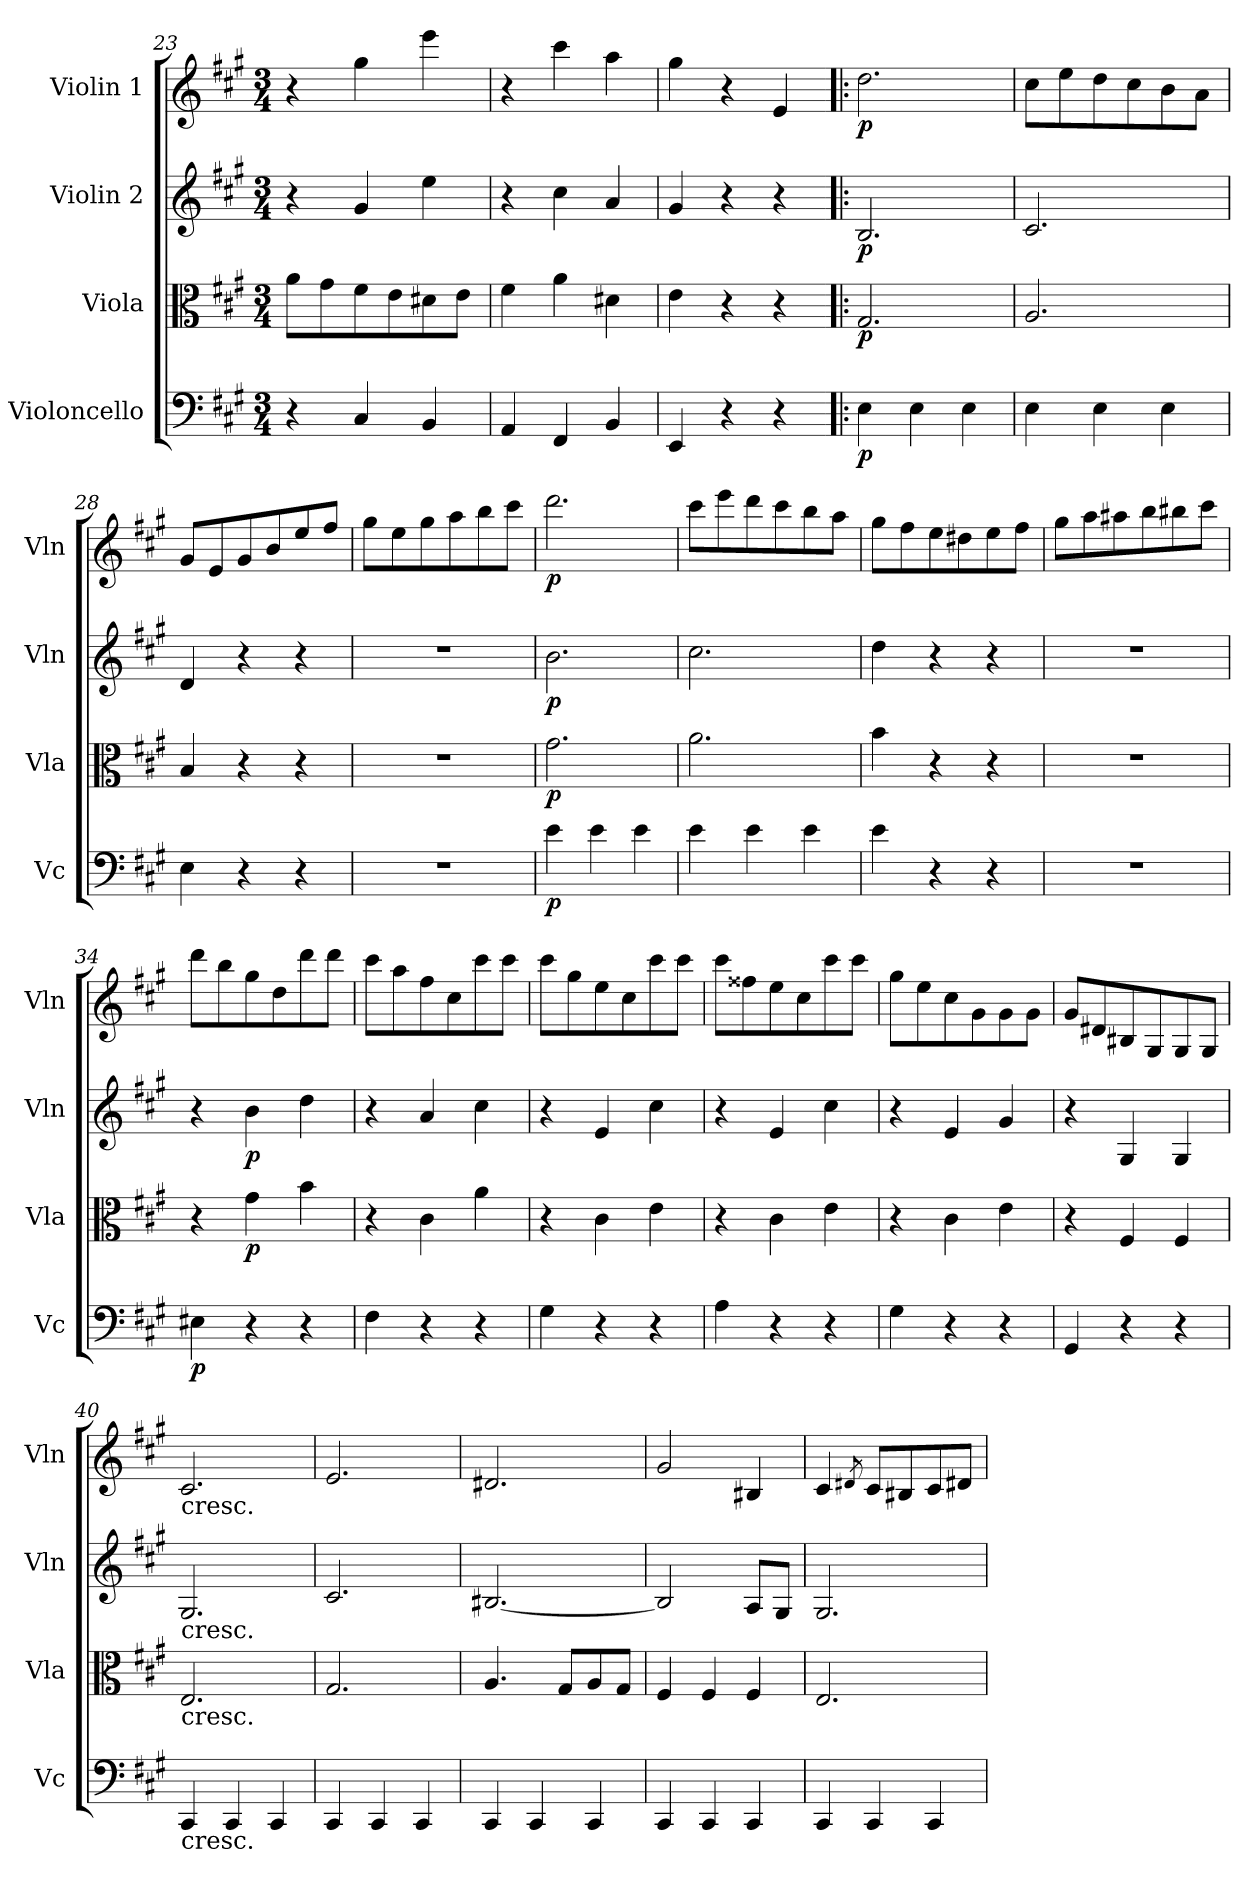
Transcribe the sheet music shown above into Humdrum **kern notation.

**kern	**dynam	**kern	**dynam	**kern	**dynam	**kern	**dynam
*part4	*part4	*part3	*part3	*part2	*part2	*part1	*part1
*staff4	*staff4	*staff3	*staff3	*staff2	*staff2	*staff1	*staff1
*I"Violoncello	*	*I"Viola	*	*I"Violin 2	*	*I"Violin 1	*
*I'Vc	*	*I'Vla	*	*I'Vln	*	*I'Vln	*
*clefF4	*	*clefC3	*	*clefG2	*	*clefG2	*
*k[f#c#g#]	*	*k[f#c#g#]	*	*k[f#c#g#]	*	*k[f#c#g#]	*
*M3/4	*	*M3/4	*	*M3/4	*	*M3/4	*
=23	=23	=23	=23	=23	=23	=23	=23
4r	.	8a\L	.	4r	.	4r	.
.	.	8g#\	.	.	.	.	.
4C#/	.	8f#\	.	4g#/	.	4gg#\	.
.	.	8e\	.	.	.	.	.
4BB/	.	8d#X\	.	4ee\	.	4eee\	.
.	.	8e\J	.	.	.	.	.
=24	=24	=24	=24	=24	=24	=24	=24
4AA/	.	4f#\	.	4r	.	4r	.
4FF#/	.	4a\	.	4cc#\	.	4ccc#\	.
4BB/	.	4d#X\	.	4a/	.	4aa\	.
=25	=25	=25	=25	=25	=25	=25	=25
4EE/	.	4e\	.	4g#/	.	4gg#\	.
4r	.	4r	.	4r	.	4r	.
4r	.	4r	.	4r	.	4e/	.
=26!|:	=26!|:	=26!|:	=26!|:	=26!|:	=26!|:	=26!|:	=26!|:
!	!LO:DY:b	!	!LO:DY:b	!	!LO:DY:b	!	!LO:DY:b
4E\	p	2.G#/	p	2.B/	p	2.dd\	p
4E\	.	.	.	.	.	.	.
4E\	.	.	.	.	.	.	.
=27	=27	=27	=27	=27	=27	=27	=27
4E\	.	2.A/	.	2.c#/	.	8cc#\L	.
.	.	.	.	.	.	8ee\	.
4E\	.	.	.	.	.	8dd\	.
.	.	.	.	.	.	8cc#\	.
4E\	.	.	.	.	.	8b\	.
.	.	.	.	.	.	8a\J	.
=28	=28	=28	=28	=28	=28	=28	=28
4E\	.	4B/	.	4d/	.	8g#/L	.
.	.	.	.	.	.	8e/	.
4r	.	4r	.	4r	.	8g#/	.
.	.	.	.	.	.	8b/	.
4r	.	4r	.	4r	.	8ee/	.
.	.	.	.	.	.	8ff#/J	.
=29	=29	=29	=29	=29	=29	=29	=29
2.r	.	2.r	.	2.r	.	8gg#\L	.
.	.	.	.	.	.	8ee\	.
.	.	.	.	.	.	8gg#\	.
.	.	.	.	.	.	8aa\	.
.	.	.	.	.	.	8bb\	.
.	.	.	.	.	.	8ccc#\J	.
=30	=30	=30	=30	=30	=30	=30	=30
!	!LO:DY:b	!	!LO:DY:b	!	!LO:DY:b	!	!LO:DY:b
4e\	p	2.g#\	p	2.b\	p	2.ddd\	p
4e\	.	.	.	.	.	.	.
4e\	.	.	.	.	.	.	.
=31	=31	=31	=31	=31	=31	=31	=31
4e\	.	2.a\	.	2.cc#\	.	8ccc#\L	.
.	.	.	.	.	.	8eee\	.
4e\	.	.	.	.	.	8ddd\	.
.	.	.	.	.	.	8ccc#\	.
4e\	.	.	.	.	.	8bb\	.
.	.	.	.	.	.	8aa\J	.
=32	=32	=32	=32	=32	=32	=32	=32
4e\	.	4b\	.	4dd\	.	8gg#\L	.
.	.	.	.	.	.	8ff#\	.
4r	.	4r	.	4r	.	8ee\	.
.	.	.	.	.	.	8dd#X\	.
4r	.	4r	.	4r	.	8ee\	.
.	.	.	.	.	.	8ff#\J	.
=33	=33	=33	=33	=33	=33	=33	=33
2.r	.	2.r	.	2.r	.	8gg#\L	.
.	.	.	.	.	.	8aa\	.
.	.	.	.	.	.	8aa#X\	.
.	.	.	.	.	.	8bb\	.
.	.	.	.	.	.	8bb#X\	.
.	.	.	.	.	.	8ccc#\J	.
=34	=34	=34	=34	=34	=34	=34	=34
!	!LO:DY:b	!	!	!	!	!	!
4E#X\	p	4r	.	4r	.	8ddd\L	.
.	.	.	.	.	.	8bb\	.
!	!	!	!LO:DY:b	!	!LO:DY:b	!	!
4r	.	4g#\	p	4b\	p	8gg#\	.
.	.	.	.	.	.	8dd\	.
4r	.	4b\	.	4dd\	.	8ddd\	.
.	.	.	.	.	.	8ddd\J	.
=35	=35	=35	=35	=35	=35	=35	=35
4F#\	.	4r	.	4r	.	8ccc#\L	.
.	.	.	.	.	.	8aa\	.
4r	.	4c#\	.	4a/	.	8ff#\	.
.	.	.	.	.	.	8cc#\	.
4r	.	4a\	.	4cc#\	.	8ccc#\	.
.	.	.	.	.	.	8ccc#\J	.
=36	=36	=36	=36	=36	=36	=36	=36
4G#\	.	4r	.	4r	.	8ccc#\L	.
.	.	.	.	.	.	8gg#\	.
4r	.	4c#\	.	4e/	.	8ee\	.
.	.	.	.	.	.	8cc#\	.
4r	.	4e\	.	4cc#\	.	8ccc#\	.
.	.	.	.	.	.	8ccc#\J	.
=37	=37	=37	=37	=37	=37	=37	=37
4A\	.	4r	.	4r	.	8ccc#\L	.
.	.	.	.	.	.	8ff##X\	.
4r	.	4c#\	.	4e/	.	8ee\	.
.	.	.	.	.	.	8cc#\	.
4r	.	4e\	.	4cc#\	.	8ccc#\	.
.	.	.	.	.	.	8ccc#\J	.
=38	=38	=38	=38	=38	=38	=38	=38
4G#\	.	4r	.	4r	.	8gg#\L	.
.	.	.	.	.	.	8ee\	.
4r	.	4c#\	.	4e/	.	8cc#\	.
.	.	.	.	.	.	8g#\	.
4r	.	4e\	.	4g#/	.	8g#\	.
.	.	.	.	.	.	8g#\J	.
=39	=39	=39	=39	=39	=39	=39	=39
4GG#/	.	4r	.	4r	.	8g#/L	.
.	.	.	.	.	.	8d#X/	.
4r	.	4F#/	.	4G#/	.	8B#X/	.
.	.	.	.	.	.	8G#/	.
4r	.	4F#/	.	4G#/	.	8G#/	.
.	.	.	.	.	.	8G#/J	.
=40	=40	=40	=40	=40	=40	=40	=40
!	!	!	!	!	!	!LO:TX:b:t=cresc.	!
!	!	!	!	!LO:TX:b:t=cresc.	!	!	!
!	!	!LO:TX:b:t=cresc.	!	!	!	!	!
!LO:TX:b:t=cresc.	!	!	!	!	!	!	!
4CC#/	.	2.E/	.	2.G#/	.	2.c#/	.
4CC#/	.	.	.	.	.	.	.
4CC#/	.	.	.	.	.	.	.
=41	=41	=41	=41	=41	=41	=41	=41
4CC#/	.	2.G#/	.	2.c#/	.	2.e/	.
4CC#/	.	.	.	.	.	.	.
4CC#/	.	.	.	.	.	.	.
=42	=42	=42	=42	=42	=42	=42	=42
4CC#/	.	4.A/	.	[2.B#X/	.	2.d#X/	.
4CC#/	.	.	.	.	.	.	.
.	.	8G#/L	.	.	.	.	.
4CC#/	.	8A/	.	.	.	.	.
.	.	8G#/J	.	.	.	.	.
=43	=43	=43	=43	=43	=43	=43	=43
4CC#/	.	4F#/	.	2B#/]	.	2g#/	.
4CC#/	.	4F#/	.	.	.	.	.
4CC#/	.	4F#/	.	8A/L	.	4B#X/	.
.	.	.	.	8G#/J	.	.	.
=44	=44	=44	=44	=44	=44	=44	=44
4CC#/	.	2.E/	.	2.G#/	.	4c#/	.
.	.	.	.	.	.	8qd#X/	.
4CC#/	.	.	.	.	.	8c#/L	.
.	.	.	.	.	.	8B#X/	.
4CC#/	.	.	.	.	.	8c#/	.
.	.	.	.	.	.	8d#/J	.
=	=	=	=	=	=	=	=
*-	*-	*-	*-	*-	*-	*-	*-
